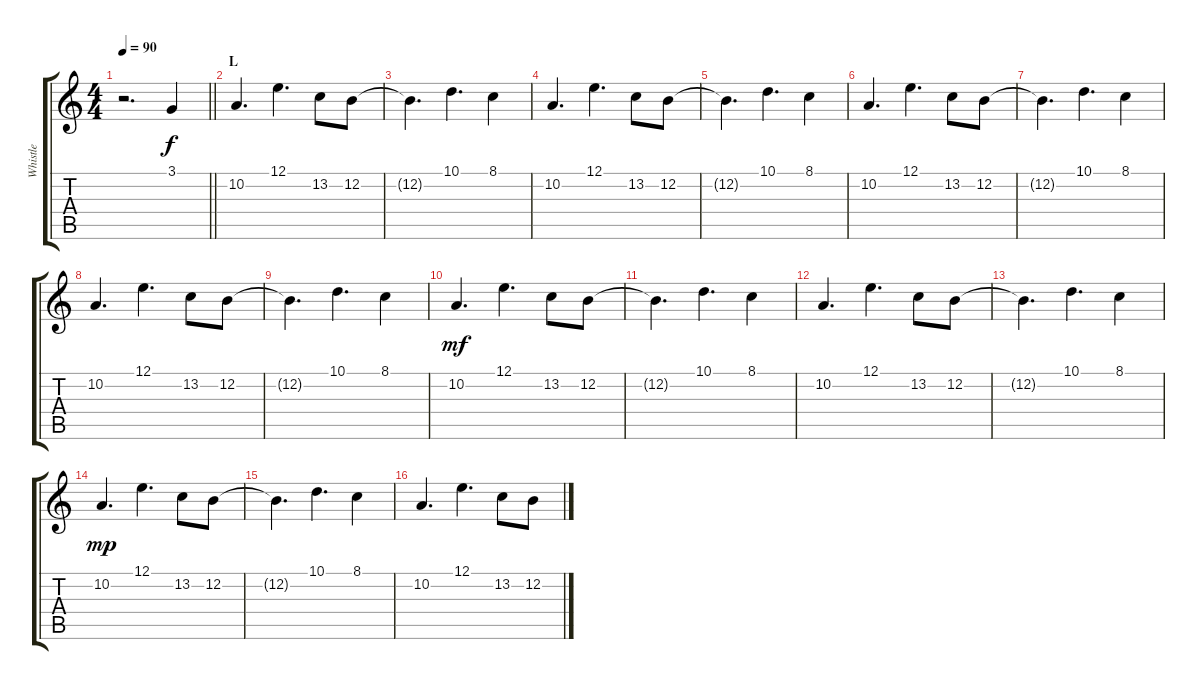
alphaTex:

\track ("Whistle" "Whistle") {instrument whistle}
\staff {score tabs}
\tuning (E4 B3 G3 D3 A2 E2) {hide}
\ts (4 4)
\tempo 90
\clef g2
\barLineRight lightlight
\ks c
r.2{d dy f} 3.1.4 |
\section ("" "L")
10.2.4{d} 12.1.4{d} 13.2.8 12.2.8 |
12.2{t}.4{d} 10.1.4{d} 8.1.4 |
10.2.4{d} 12.1.4{d} 13.2.8 12.2.8 |
12.2{t}.4{d} 10.1.4{d} 8.1.4 |
10.2.4{d} 12.1.4{d} 13.2.8 12.2.8 |
12.2{t}.4{d} 10.1.4{d} 8.1.4 |
10.2.4{d} 12.1.4{d} 13.2.8 12.2.8 |
12.2{t}.4{d} 10.1.4{d} 8.1.4 |
10.2.4{d dy mf} 12.1.4{d} 13.2.8 12.2.8 |
12.2{t}.4{d} 10.1.4{d} 8.1.4 |
10.2.4{d} 12.1.4{d} 13.2.8 12.2.8 |
12.2{t}.4{d} 10.1.4{d} 8.1.4 |
10.2.4{d dy mp} 12.1.4{d} 13.2.8 12.2.8 |
12.2{t}.4{d} 10.1.4{d} 8.1.4 |
10.2.4{d} 12.1.4{d} 13.2.8 12.2.8
